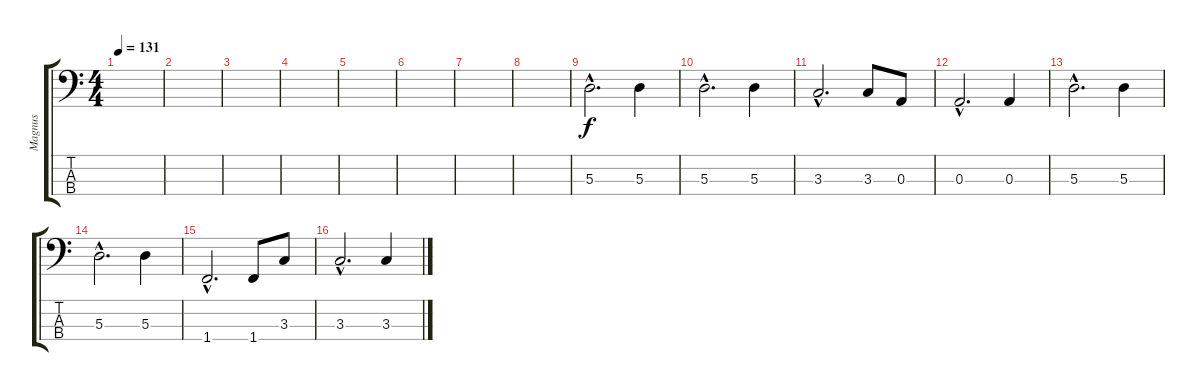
\track ("Magnus" "Magnus") {instrument electricbassfinger}
\staff {score tabs}
\tuning (G2 D2 A1 E1) {hide}
\ts (4 4)
\tempo 131
\clef f4
\ks c
|
|
|
|
|
|
|
|
5.3{hac}.2{d} 5.3.4 |
5.3{hac}.2{d} 5.3.4 |
3.3{hac}.2{d} 3.3.8 0.3.8 |
0.3{hac}.2{d} 0.3.4 |
5.3{hac}.2{d} 5.3.4 |
5.3{hac}.2{d} 5.3.4 |
1.4{hac}.2{d} 1.4.8 3.3.8 |
3.3{hac}.2{d} 3.3.4
